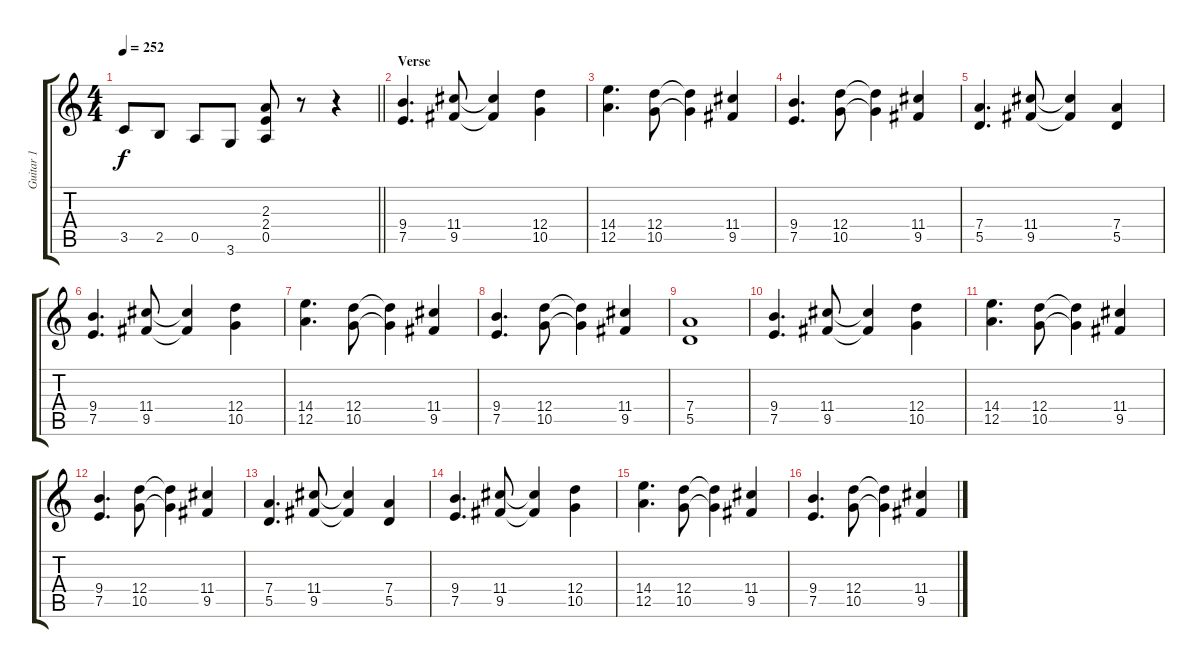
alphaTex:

\track ("Guitar 1" "Guitar 1") {instrument distortionguitar}
\staff {score tabs}
\tuning (E4 B3 G3 D3 A2 E2) {hide}
\ts (4 4)
\tempo 252
\clef g2
\barLineRight lightlight
\ks c
3.5.8{dy f} 2.5.8 0.5.8 3.6.8 (2.3 2.4 0.5).8 r.8 r.4 |
\section ("" "Verse")
(9.4 7.5).4{d} (11.4 9.5).8 (11.4{t} 9.5{t}).4 (12.4 10.5).4 |
(14.4 12.5).4{d} (12.4 10.5).8 (12.4{t} 10.5{t}).4 (11.4 9.5).4 |
(9.4 7.5).4{d} (12.4 10.5).8 (12.4{t} 10.5{t}).4 (11.4 9.5).4 |
(7.4 5.5).4{d} (11.4 9.5).8 (11.4{t} 9.5{t}).4 (7.4 5.5).4 |
(9.4 7.5).4{d} (11.4 9.5).8 (11.4{t} 9.5{t}).4 (12.4 10.5).4 |
(14.4 12.5).4{d} (12.4 10.5).8 (12.4{t} 10.5{t}).4 (11.4 9.5).4 |
(9.4 7.5).4{d} (12.4 10.5).8 (12.4{t} 10.5{t}).4 (11.4 9.5).4 |
(7.4 5.5).1 |
(9.4 7.5).4{d} (11.4 9.5).8 (11.4{t} 9.5{t}).4 (12.4 10.5).4 |
(14.4 12.5).4{d} (12.4 10.5).8 (12.4{t} 10.5{t}).4 (11.4 9.5).4 |
(9.4 7.5).4{d} (12.4 10.5).8 (12.4{t} 10.5{t}).4 (11.4 9.5).4 |
(7.4 5.5).4{d} (11.4 9.5).8 (11.4{t} 9.5{t}).4 (7.4 5.5).4 |
(9.4 7.5).4{d} (11.4 9.5).8 (11.4{t} 9.5{t}).4 (12.4 10.5).4 |
(14.4 12.5).4{d} (12.4 10.5).8 (12.4{t} 10.5{t}).4 (11.4 9.5).4 |
(9.4 7.5).4{d} (12.4 10.5).8 (12.4{t} 10.5{t}).4 (11.4 9.5).4
